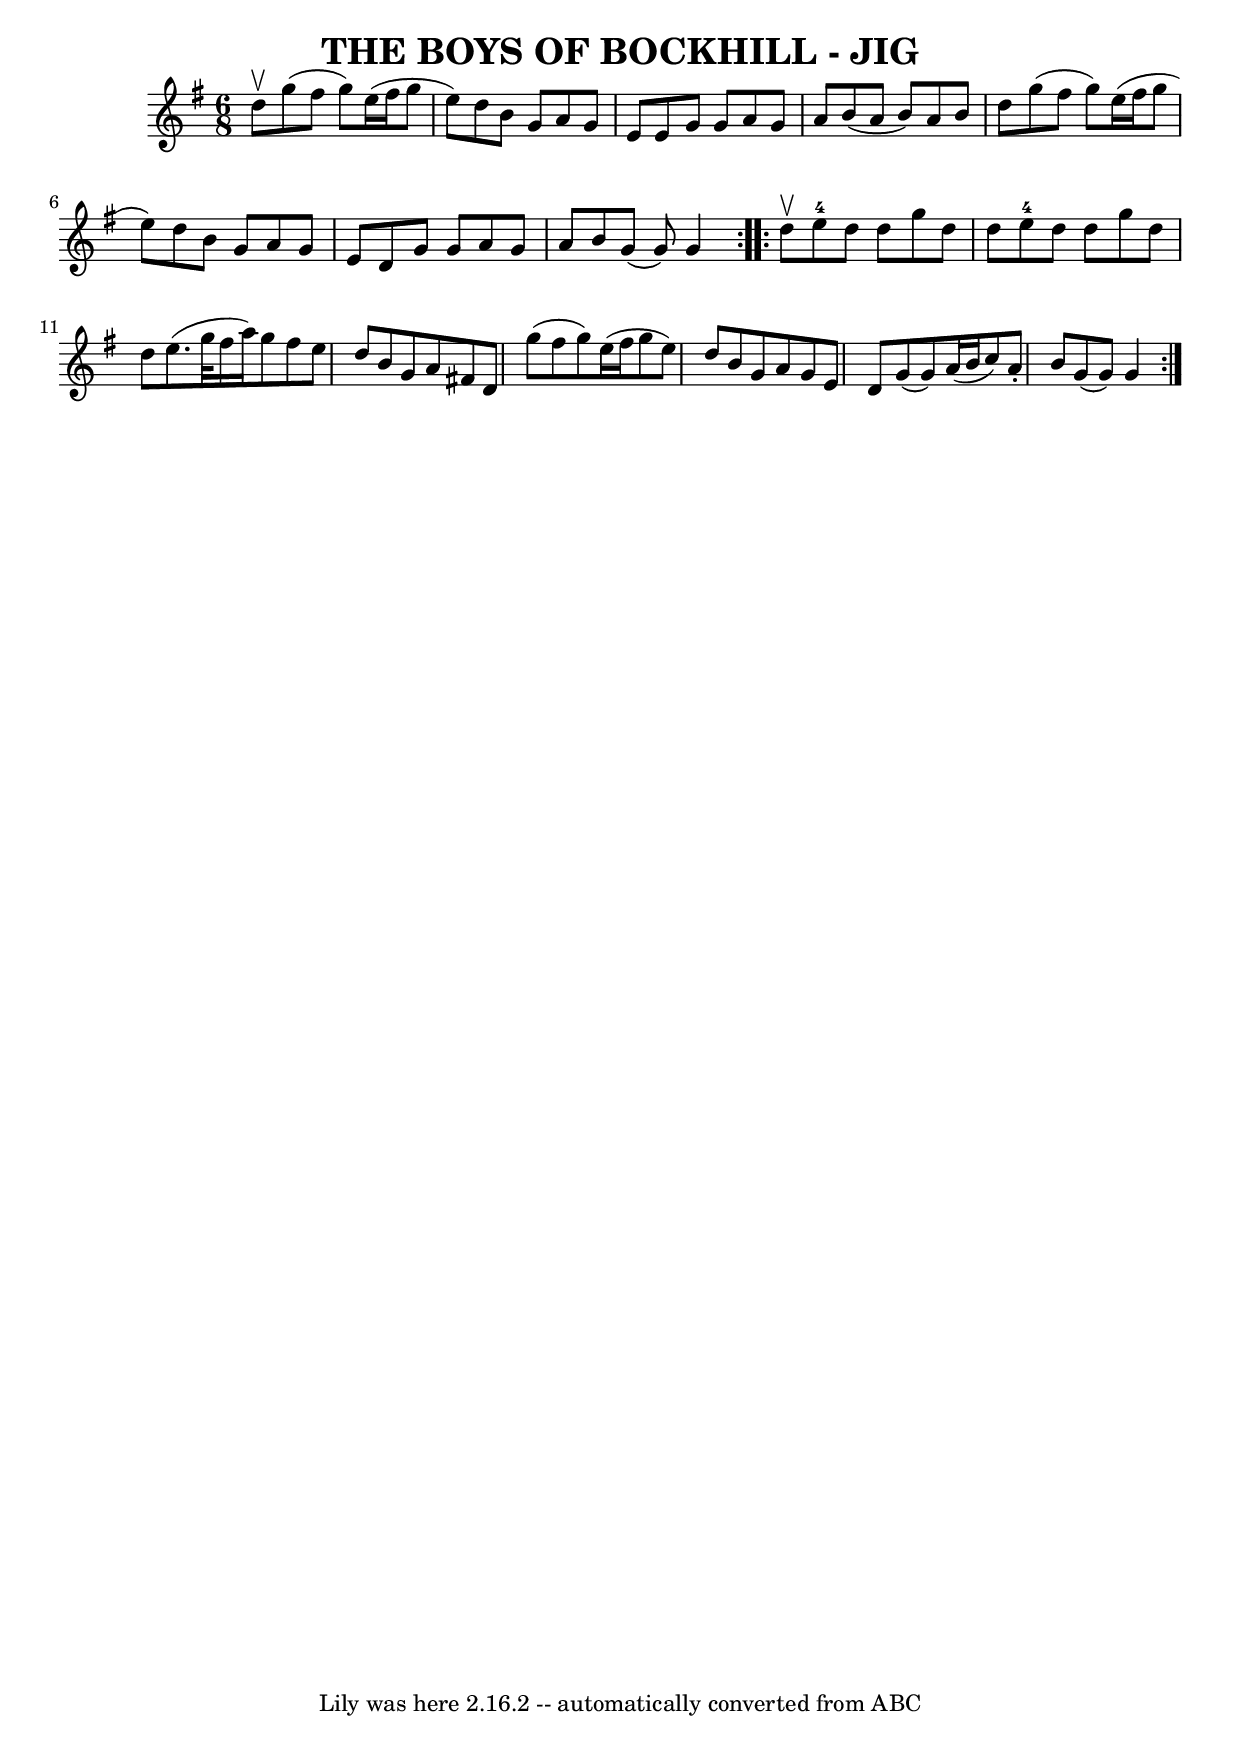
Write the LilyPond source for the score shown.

\version "2.16.2"
\include "Mammoth.ily"
\header {
  %% book = "Ryan's Mammoth Collection of Fiddle Tunes"
  crossRefNumber = "1"
  footnotes = ""
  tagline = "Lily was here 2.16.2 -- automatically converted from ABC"
  title = "THE BOYS OF BOCKHILL - JIG"

}
voicedefault =  {



  \repeat volta 2 {

    \time 6/8 
    \key g \major d''8^\upbow       |
    g''8 (fis''8 g''8 
    ) e''16 (fis''16 g''8 e''8)   |
    d''8 b'8 g'8    
    a'8 g'8 e'8    |
    e'8 g'8 g'8 a'8 g'8 a'8    
    |
    b'8 (a'8 b'8) a'8 b'8 d''8        |
    g''8 (
    fis''8 g''8) e''16 (fis''16 g''8 e''8)   |
    d''8  
    b'8 g'8 a'8 g'8 e'8    |
    d'8 g'8 g'8 a'8 g'8 
    a'8    |
    b'8 g'8 (g'8) g'4    
  }     
  \repeat volta 2 {
    
    d''8^\upbow       |
    e''8-4 d''8 d''8 g''8 d''8    
    d''8    |
    e''8-4 d''8 d''8 g''8 d''8 d''8    
    |
    e''8. (g''32 fis''16 a''16) g''8 fis''8 e''8    
    |
    d''8 b'8 g'8 a'8 fis'!8 d'8        |
    g''8 (
    fis''8 g''8) e''16 (fis''16 g''8 e''8)   |
    d''8   
    b'8 g'8 a'8 g'8 e'8    |
    d'8 g'8 (g'8) a'16 (
    b'16 c''8) a'8 -.   |
    b'8 g'8 (g'8) g'4    
  }   

}

\score{
  <<

    \context Staff="default"
    {
      \voicedefault 
      
    }

  >>
  \layout {
    
  }
  \midi {
  }

}
